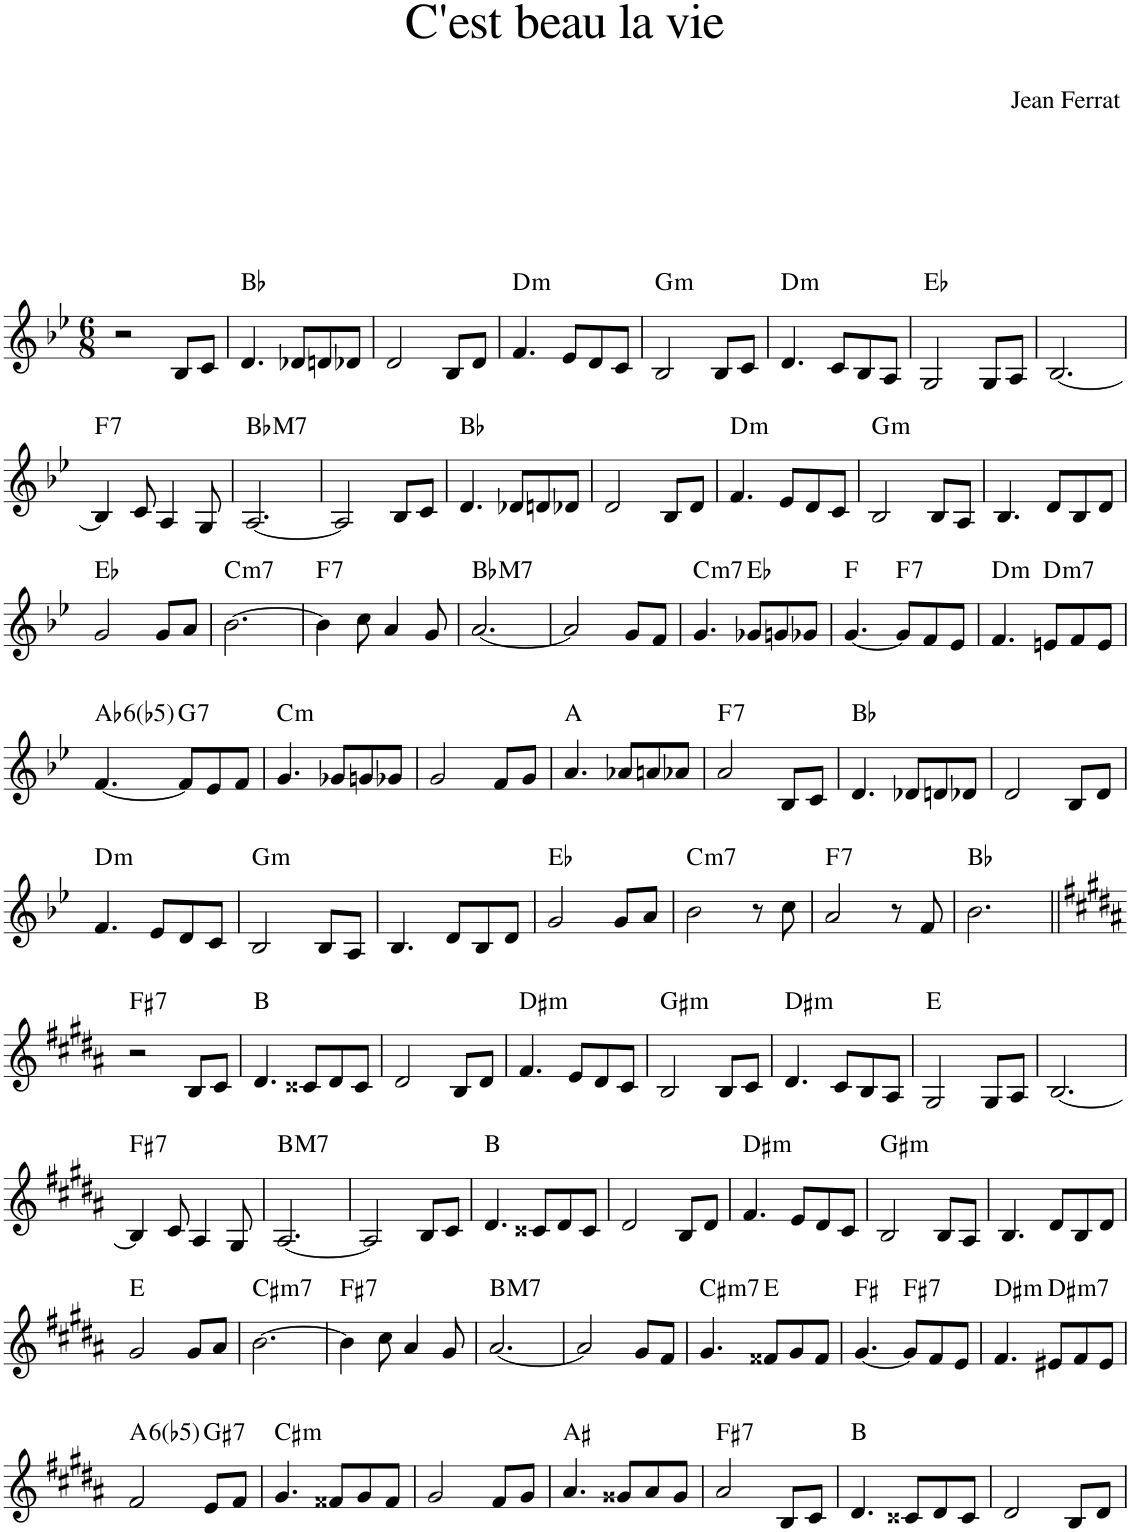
**kern	**harte
*part1	*part1
*staff1	*
*I"Piano	*
*I'Pno.	*
*clefG2	*
*k[b-e-]	*
*M6/8	*
=1	=1
2r	.
8B-/L	.
8c/J	.
=2	=2
4.d/	Bb:maj
8d-X/L	.
8dn/	.
8d-X/J	.
=3	=3
2d/	.
8B-/L	.
8d/J	.
=4	=4
!	!LO:H:kt=m
4.f/	D:min
8e-/L	.
8d/	.
8c/J	.
=5	=5
!	!LO:H:kt=m
2B-/	G:min
8B-/L	.
8c/J	.
=6	=6
!	!LO:H:kt=m
4.d/	D:min
8c/L	.
8B-/	.
8A/J	.
=7	=7
2G/	Eb:maj
8G/L	.
8A/J	.
=8	=8
[2.B-/	.
!!LO:LB:g=z
=9	=9
!	!LO:H:kt=7
4B-/]	F:7
8c/	.
4A/	.
8G/	.
=10	=10
!	!LO:H:kt=M7
[2.A/	Bb:maj7
=11	=11
2A/]	.
8B-/L	.
8c/J	.
=12	=12
4.d/	Bb:maj
8d-X/L	.
8dn/	.
8d-X/J	.
=13	=13
2d/	.
8B-/L	.
8d/J	.
=14	=14
!	!LO:H:kt=m
4.f/	D:min
8e-/L	.
8d/	.
8c/J	.
=15	=15
!	!LO:H:kt=m
2B-/	G:min
8B-/L	.
8A/J	.
=16	=16
4.B-/	.
8d/L	.
8B-/	.
8d/J	.
!!LO:LB:g=z
=17	=17
2g/	Eb:maj
8g/L	.
8a/J	.
=18	=18
!	!LO:H:kt=m7
[2.b-\	C:min7
=19	=19
!	!LO:H:kt=7
4b-\]	F:7
8cc\	.
4a/	.
8g/	.
=20	=20
!	!LO:H:kt=M7
[2.a/	Bb:maj7
=21	=21
2a/]	.
8g/L	.
8f/J	.
=22	=22
!	!LO:H:kt=m7
4.g/	C:min7
8g-X/L	Eb:maj
8gn/	.
8g-X/J	.
=23	=23
[4.g/	F:maj
!	!LO:H:kt=7
8g/L]	F:7
8f/	.
8e-/J	.
=24	=24
!	!LO:H:kt=m
4.f/	D:min
!	!LO:H:kt=m7
8en/L	D:min7
8f/	.
8e/J	.
!!LO:LB:g=z
=25	=25
!	!LO:H:kt=6
[4.f/	Ab:(3,b5,6)
!	!LO:H:kt=7
8f/L]	G:7
8e-/	.
8f/J	.
=26	=26
!	!LO:H:kt=m
4.g/	C:min
8g-X/L	.
8gn/	.
8g-X/J	.
=27	=27
2g/	.
8f/L	.
8g/J	.
=28	=28
4.a/	A:maj
8a-X/L	.
8an/	.
8a-X/J	.
=29	=29
!	!LO:H:kt=7
2a/	F:7
8B-/L	.
8c/J	.
=30	=30
4.d/	Bb:maj
8d-X/L	.
8dn/	.
8d-X/J	.
=31	=31
2d/	.
8B-/L	.
8d/J	.
!!LO:LB:g=z
=32	=32
!	!LO:H:kt=m
4.f/	D:min
8e-/L	.
8d/	.
8c/J	.
=33	=33
!	!LO:H:kt=m
2B-/	G:min
8B-/L	.
8A/J	.
=34	=34
4.B-/	.
8d/L	.
8B-/	.
8d/J	.
=35	=35
2g/	Eb:maj
8g/L	.
8a/J	.
=36	=36
!	!LO:H:kt=m7
2b-\	C:min7
8r	.
8cc\	.
=37	=37
!	!LO:H:kt=7
2a/	F:7
8r	.
8f/	.
=38	=38
2.b-\	Bb:maj
!!LO:LB:g=z
=39||	=39||
*k[f#c#g#d#a#]	*
!	!LO:H:kt=7
2r	F#:7
8B/L	.
8c#/J	.
=40	=40
4.d#/	B:maj
8c##X/L	.
8d#/	.
8c##/J	.
=41	=41
2d#/	.
8B/L	.
8d#/J	.
=42	=42
!	!LO:H:kt=m
4.f#/	D#:min
8e/L	.
8d#/	.
8c#/J	.
=43	=43
!	!LO:H:kt=m
2B/	G#:min
8B/L	.
8c#/J	.
=44	=44
!	!LO:H:kt=m
4.d#/	D#:min
8c#/L	.
8B/	.
8A#/J	.
=45	=45
2G#/	E:maj
8G#/L	.
8A#/J	.
=46	=46
[2.B/	.
!!LO:LB:g=z
=47	=47
!	!LO:H:kt=7
4B/]	F#:7
8c#/	.
4A#/	.
8G#/	.
=48	=48
!	!LO:H:kt=M7
[2.A#/	B:maj7
=49	=49
2A#/]	.
8B/L	.
8c#/J	.
=50	=50
4.d#/	B:maj
8c##X/L	.
8d#/	.
8c##/J	.
=51	=51
2d#/	.
8B/L	.
8d#/J	.
=52	=52
!	!LO:H:kt=m
4.f#/	D#:min
8e/L	.
8d#/	.
8c#/J	.
=53	=53
!	!LO:H:kt=m
2B/	G#:min
8B/L	.
8A#/J	.
=54	=54
4.B/	.
8d#/L	.
8B/	.
8d#/J	.
!!LO:LB:g=z
=55	=55
2g#/	E:maj
8g#/L	.
8a#/J	.
=56	=56
!	!LO:H:kt=m7
[2.b\	C#:min7
=57	=57
!	!LO:H:kt=7
4b\]	F#:7
8cc#\	.
4a#/	.
8g#/	.
=58	=58
!	!LO:H:kt=M7
[2.a#/	B:maj7
=59	=59
2a#/]	.
8g#/L	.
8f#/J	.
=60	=60
!	!LO:H:kt=m7
4.g#/	C#:min7
8f##X/L	E:maj
8g#/	.
8f##/J	.
=61	=61
[4.g#/	F#:maj
!	!LO:H:kt=7
8g#/L]	F#:7
8f#/	.
8e/J	.
=62	=62
!	!LO:H:kt=m
4.f#/	D#:min
!	!LO:H:kt=m7
8e#X/L	D#:min7
8f#/	.
8e#/J	.
!!LO:LB:g=z
=63	=63
!	!LO:H:kt=6
2f#/	A:(3,b5,6)
!	!LO:H:kt=7
8e/L	G#:7
8f#/J	.
=64	=64
!	!LO:H:kt=m
4.g#/	C#:min
8f##X/L	.
8g#/	.
8f##/J	.
=65	=65
2g#/	.
8f#/L	.
8g#/J	.
=66	=66
4.a#/	A#:maj
8g##X/L	.
8a#/	.
8g##/J	.
=67	=67
!	!LO:H:kt=7
2a#/	F#:7
8B/L	.
8c#/J	.
=68	=68
4.d#/	B:maj
8c##X/L	.
8d#/	.
8c##/J	.
=69	=69
2d#/	.
8B/L	.
8d#/J	.
=	=
*-	*-
